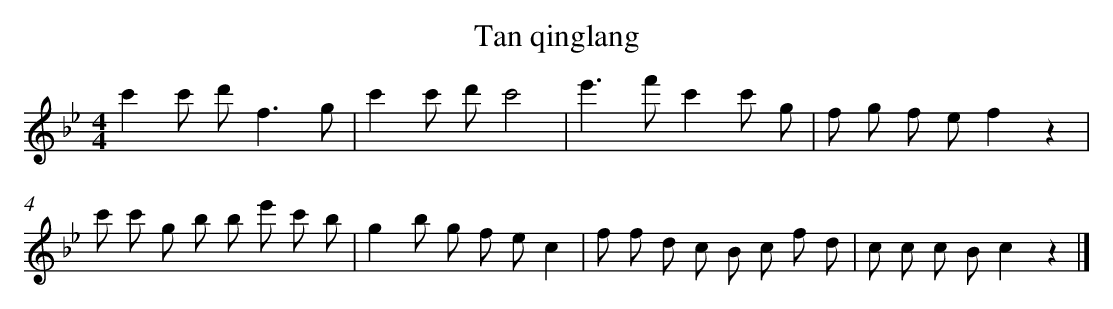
X:1
T: Tan qinglang
L: 1/8
M: 4/4
K: Bb
c'2c' d'2<f2g [I:setbarnb 1]|
c'2c' d'c'4 |
e'2>f'2c'2c' g |
f g f ef2z2 |
c' c' g b b e' c' b |
g2b g f ec2 |
f f d c B c f d |
c c c Bc2z2 |]
